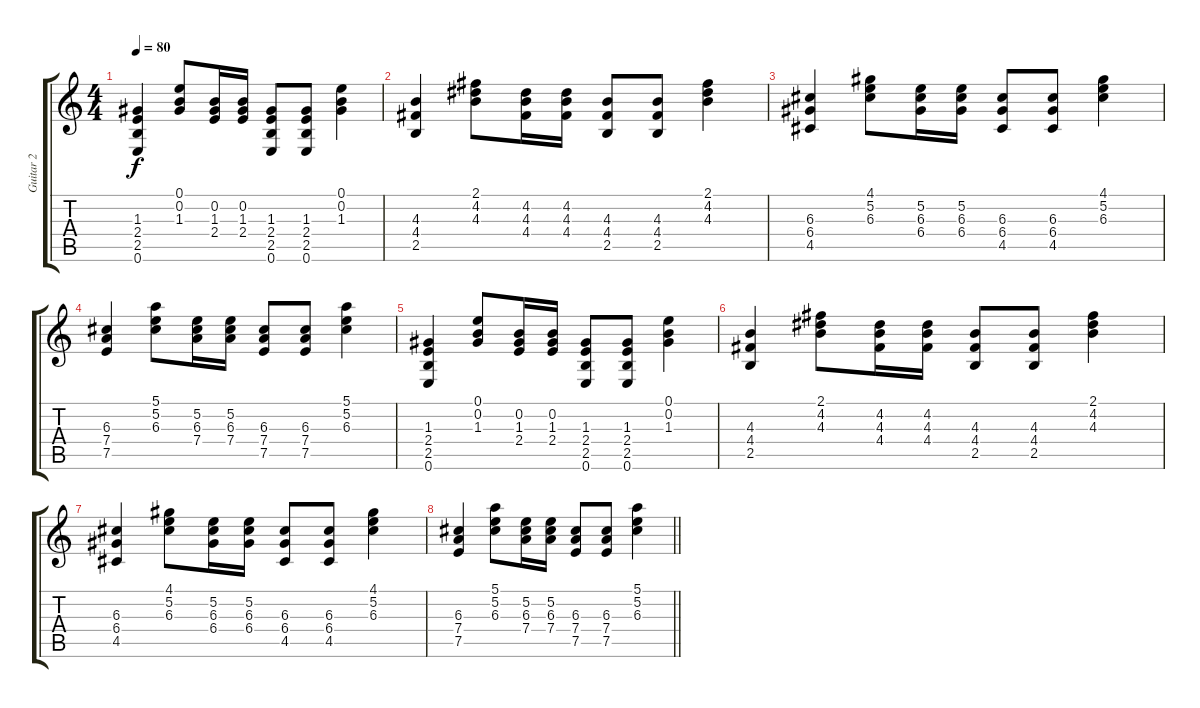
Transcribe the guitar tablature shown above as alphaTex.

\track ("Guitar 2" "Guitar 2") {instrument acousticguitarsteel}
\staff {score tabs}
\tuning (E4 B3 G3 D3 A2 E2) {hide}
\ts (4 4)
\section ("" "")
\tempo 80
\clef g2
\ks c
(1.3 2.4 2.5 0.6).4{dy f} (0.1 0.2 1.3).8 (0.2 1.3 2.4).16 (0.2 1.3 2.4).16 (1.3 2.4 2.5 0.6).8 (1.3 2.4 2.5 0.6).8 (0.1 0.2 1.3).4 |
(4.3 4.4 2.5).4 (2.1 4.2 4.3).8 (4.2 4.3 4.4).16 (4.2 4.3 4.4).16 (4.3 4.4 2.5).8 (4.3 4.4 2.5).8 (2.1 4.2 4.3).4 |
(6.3 6.4 4.5).4 (4.1 5.2 6.3).8 (5.2 6.3 6.4).16 (5.2 6.3 6.4).16 (6.3 6.4 4.5).8 (6.3 6.4 4.5).8 (4.1 5.2 6.3).4 |
(6.3 7.4 7.5).4 (5.1 5.2 6.3).8 (5.2 6.3 7.4).16 (5.2 6.3 7.4).16 (6.3 7.4 7.5).8 (6.3 7.4 7.5).8 (5.1 5.2 6.3).4 |
(1.3 2.4 2.5 0.6).4 (0.1 0.2 1.3).8 (0.2 1.3 2.4).16 (0.2 1.3 2.4).16 (1.3 2.4 2.5 0.6).8 (1.3 2.4 2.5 0.6).8 (0.1 0.2 1.3).4 |
(4.3 4.4 2.5).4 (2.1 4.2 4.3).8 (4.2 4.3 4.4).16 (4.2 4.3 4.4).16 (4.3 4.4 2.5).8 (4.3 4.4 2.5).8 (2.1 4.2 4.3).4 |
(6.3 6.4 4.5).4 (4.1 5.2 6.3).8 (5.2 6.3 6.4).16 (5.2 6.3 6.4).16 (6.3 6.4 4.5).8 (6.3 6.4 4.5).8 (4.1 5.2 6.3).4 |
\barLineRight lightlight
(6.3 7.4 7.5).4 (5.1 5.2 6.3).8 (5.2 6.3 7.4).16 (5.2 6.3 7.4).16 (6.3 7.4 7.5).8 (6.3 7.4 7.5).8 (5.1 5.2 6.3).4
